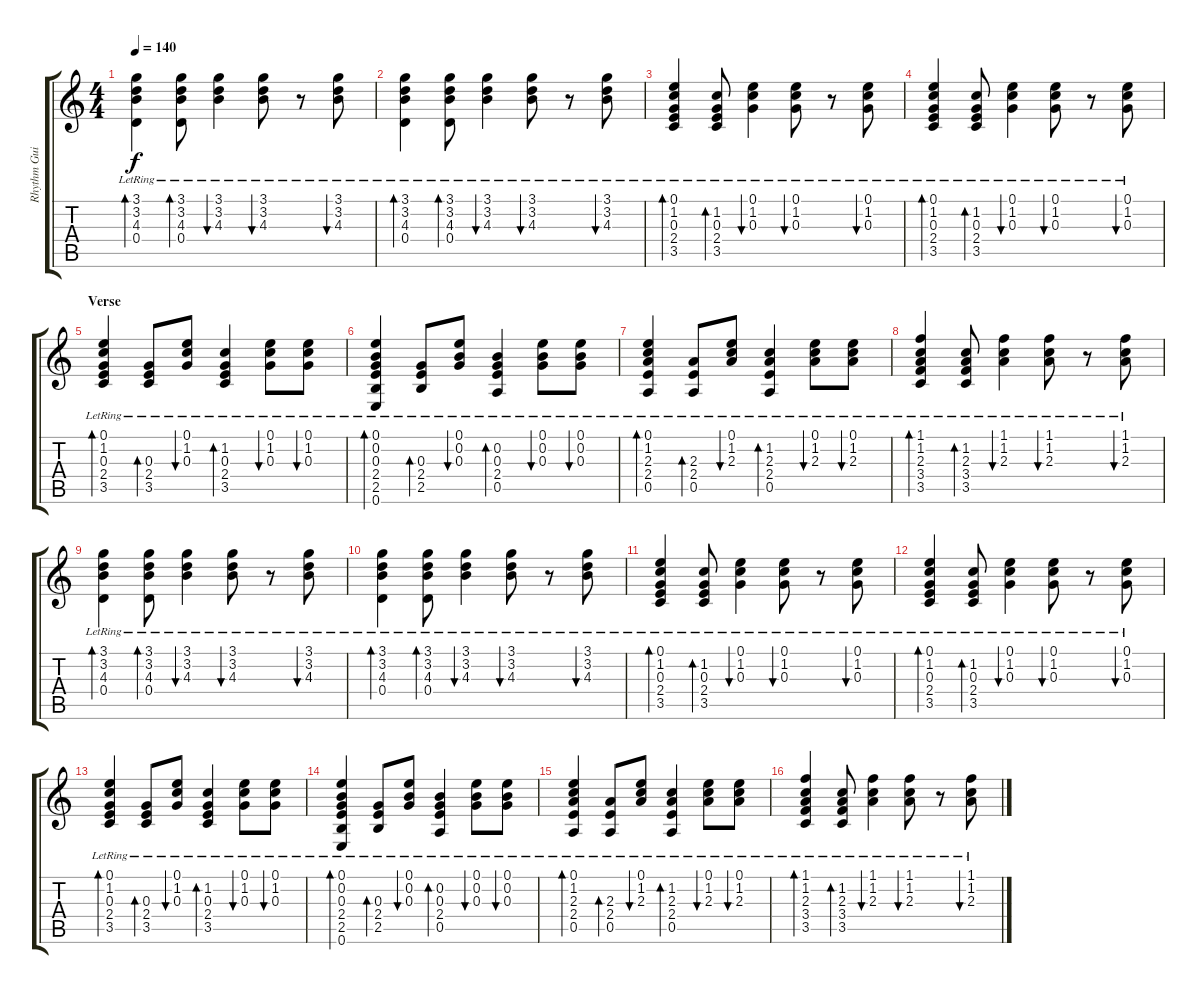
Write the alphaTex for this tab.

\track ("Rhythm Guitar" "Rhythm Gui") {instrument acousticguitarsteel}
\staff {score tabs}
\tuning (E4 B3 G3 D3 A2 E2) {hide}
\ts (4 4)
\tempo 140
\clef g2
\ks c
(3.1{lr} 3.2{lr} 4.3{lr} 0.4{lr}).4{bd 120 dy f} (3.1{lr} 3.2{lr} 4.3{lr} 0.4{lr}).8{bd 120} (3.1{lr} 3.2{lr} 4.3{lr}).4{bu 120} (3.1{lr} 3.2{lr} 4.3{lr}).8{bu 120} r.8 (3.1{lr} 3.2{lr} 4.3{lr}).8{bu 120} |
(3.1{lr} 3.2{lr} 4.3{lr} 0.4{lr}).4{bd 120} (3.1{lr} 3.2{lr} 4.3{lr} 0.4{lr}).8{bd 120} (3.1{lr} 3.2{lr} 4.3{lr}).4{bu 120} (3.1{lr} 3.2{lr} 4.3{lr}).8{bu 120} r.8 (3.1{lr} 3.2{lr} 4.3{lr}).8{bu 120} |
(0.1{lr} 1.2{lr} 0.3{lr} 2.4{lr} 3.5{lr}).4{bd 120} (1.2{lr} 0.3{lr} 2.4{lr} 3.5{lr}).8{bd 120} (0.1{lr} 1.2{lr} 0.3{lr}).4{bu 120} (0.1{lr} 1.2{lr} 0.3{lr}).8{bu 120} r.8 (0.1{lr} 1.2{lr} 0.3{lr}).8{bu 120} |
(0.1{lr} 1.2{lr} 0.3{lr} 2.4{lr} 3.5{lr}).4{bd 120} (1.2{lr} 0.3{lr} 2.4{lr} 3.5{lr}).8{bd 120} (0.1{lr} 1.2{lr} 0.3{lr}).4{bu 120} (0.1{lr} 1.2{lr} 0.3{lr}).8{bu 120} r.8 (0.1{lr} 1.2{lr} 0.3{lr}).8{bu 120} |
\section ("" "Verse")
(0.1{lr} 1.2{lr} 0.3{lr} 2.4{lr} 3.5{lr}).4{bd 240} (0.3{lr} 2.4{lr} 3.5).8{bd 120} (0.1{lr} 1.2{lr} 0.3{lr}).8{bu 120} (1.2 0.3 2.4{lr} 3.5{lr}).4{bd 240} (0.1{lr} 1.2{lr} 0.3{lr}).8{bu 120} (0.1{lr} 1.2{lr} 0.3{lr}).8{bu 120} |
(0.1{lr} 0.2{lr} 0.3{lr} 2.4{lr} 2.5{lr} 0.6).4{bd 240} (0.3{lr} 2.4{lr} 2.5).8{bd 120} (0.1{lr} 0.2{lr} 0.3{lr}).8{bu 120} (0.2 0.3 2.4{lr} 0.5{lr}).4{bd 240} (0.1{lr} 0.2{lr} 0.3{lr}).8{bu 120} (0.1{lr} 0.2{lr} 0.3{lr}).8{bu 120} |
(0.1{lr} 1.2{lr} 2.3{lr} 2.4{lr} 0.5{lr}).4{bd 240} (2.3{lr} 2.4{lr} 0.5).8{bd 120} (0.1{lr} 1.2{lr} 2.3{lr}).8{bu 120} (1.2 2.3 2.4{lr} 0.5{lr}).4{bd 240} (0.1{lr} 1.2{lr} 2.3{lr}).8{bu 120} (0.1{lr} 1.2{lr} 2.3{lr}).8{bu 120} |
(1.1{lr} 1.2{lr} 2.3{lr} 3.4{lr} 3.5{lr}).4{bd 120} (1.2{lr} 2.3{lr} 3.4{lr} 3.5{lr}).8{bd 120} (1.1{lr} 1.2{lr} 2.3{lr}).4{bu 120} (1.1{lr} 1.2{lr} 2.3{lr}).8{bu 120} r.8 (1.1{lr} 1.2{lr} 2.3{lr}).8{bu 120} |
(3.1{lr} 3.2{lr} 4.3{lr} 0.4{lr}).4{bd 120} (3.1{lr} 3.2{lr} 4.3{lr} 0.4{lr}).8{bd 120} (3.1{lr} 3.2{lr} 4.3{lr}).4{bu 120} (3.1{lr} 3.2{lr} 4.3{lr}).8{bu 120} r.8 (3.1{lr} 3.2{lr} 4.3{lr}).8{bu 120} |
(3.1{lr} 3.2{lr} 4.3{lr} 0.4{lr}).4{bd 120} (3.1{lr} 3.2{lr} 4.3{lr} 0.4{lr}).8{bd 120} (3.1{lr} 3.2{lr} 4.3{lr}).4{bu 120} (3.1{lr} 3.2{lr} 4.3{lr}).8{bu 120} r.8 (3.1{lr} 3.2{lr} 4.3{lr}).8{bu 120} |
(0.1{lr} 1.2{lr} 0.3{lr} 2.4{lr} 3.5{lr}).4{bd 120} (1.2{lr} 0.3{lr} 2.4{lr} 3.5{lr}).8{bd 120} (0.1{lr} 1.2{lr} 0.3{lr}).4{bu 120} (0.1{lr} 1.2{lr} 0.3{lr}).8{bu 120} r.8 (0.1{lr} 1.2{lr} 0.3{lr}).8{bu 120} |
(0.1{lr} 1.2{lr} 0.3{lr} 2.4{lr} 3.5{lr}).4{bd 120} (1.2{lr} 0.3{lr} 2.4{lr} 3.5{lr}).8{bd 120} (0.1{lr} 1.2{lr} 0.3{lr}).4{bu 120} (0.1{lr} 1.2{lr} 0.3{lr}).8{bu 120} r.8 (0.1{lr} 1.2{lr} 0.3{lr}).8{bu 120} |
(0.1{lr} 1.2{lr} 0.3{lr} 2.4{lr} 3.5{lr}).4{bd 240} (0.3{lr} 2.4{lr} 3.5).8{bd 120} (0.1{lr} 1.2{lr} 0.3{lr}).8{bu 120} (1.2 0.3 2.4{lr} 3.5{lr}).4{bd 240} (0.1{lr} 1.2{lr} 0.3{lr}).8{bu 120} (0.1{lr} 1.2{lr} 0.3{lr}).8{bu 120} |
(0.1{lr} 0.2{lr} 0.3{lr} 2.4{lr} 2.5{lr} 0.6).4{bd 240} (0.3{lr} 2.4{lr} 2.5).8{bd 120} (0.1{lr} 0.2{lr} 0.3{lr}).8{bu 120} (0.2 0.3 2.4{lr} 0.5{lr}).4{bd 240} (0.1{lr} 0.2{lr} 0.3{lr}).8{bu 120} (0.1{lr} 0.2{lr} 0.3{lr}).8{bu 120} |
(0.1{lr} 1.2{lr} 2.3{lr} 2.4{lr} 0.5{lr}).4{bd 240} (2.3{lr} 2.4{lr} 0.5).8{bd 120} (0.1{lr} 1.2{lr} 2.3{lr}).8{bu 120} (1.2 2.3 2.4{lr} 0.5{lr}).4{bd 240} (0.1{lr} 1.2{lr} 2.3{lr}).8{bu 120} (0.1{lr} 1.2{lr} 2.3{lr}).8{bu 120} |
(1.1{lr} 1.2{lr} 2.3{lr} 3.4{lr} 3.5{lr}).4{bd 120} (1.2{lr} 2.3{lr} 3.4{lr} 3.5{lr}).8{bd 120} (1.1{lr} 1.2{lr} 2.3{lr}).4{bu 120} (1.1{lr} 1.2{lr} 2.3{lr}).8{bu 120} r.8 (1.1{lr} 1.2{lr} 2.3{lr}).8{bu 120}
